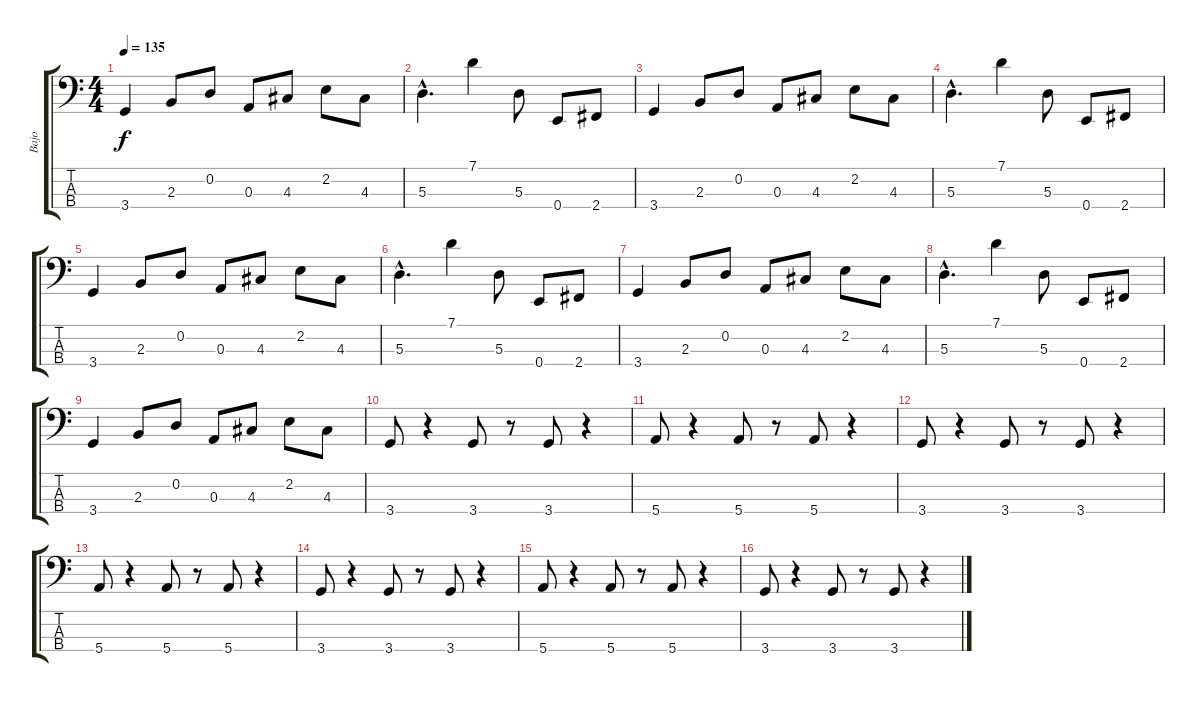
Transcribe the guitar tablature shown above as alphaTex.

\track ("Bajo" "Bajo") {instrument electricbasspick}
\staff {score tabs}
\tuning (G2 D2 A1 E1) {hide}
\ts (4 4)
\tempo 135
\clef f4
\ks c
3.4.4{dy f} 2.3.8 0.2.8 0.3.8 4.3.8 2.2.8 4.3.8 |
5.3{hac}.4{d} 7.1.4 5.3.8 0.4.8 2.4.8 |
3.4.4 2.3.8 0.2.8 0.3.8 4.3.8 2.2.8 4.3.8 |
5.3{hac}.4{d} 7.1.4 5.3.8 0.4.8 2.4.8 |
3.4.4 2.3.8 0.2.8 0.3.8 4.3.8 2.2.8 4.3.8 |
5.3{hac}.4{d} 7.1.4 5.3.8 0.4.8 2.4.8 |
3.4.4 2.3.8 0.2.8 0.3.8 4.3.8 2.2.8 4.3.8 |
5.3{hac}.4{d} 7.1.4 5.3.8 0.4.8 2.4.8 |
3.4.4 2.3.8 0.2.8 0.3.8 4.3.8 2.2.8 4.3.8 |
3.4.8 r.4 3.4.8 r.8 3.4.8 r.4 |
5.4.8 r.4 5.4.8 r.8 5.4.8 r.4 |
3.4.8 r.4 3.4.8 r.8 3.4.8 r.4 |
5.4.8 r.4 5.4.8 r.8 5.4.8 r.4 |
3.4.8 r.4 3.4.8 r.8 3.4.8 r.4 |
5.4.8 r.4 5.4.8 r.8 5.4.8 r.4 |
3.4.8 r.4 3.4.8 r.8 3.4.8 r.4
